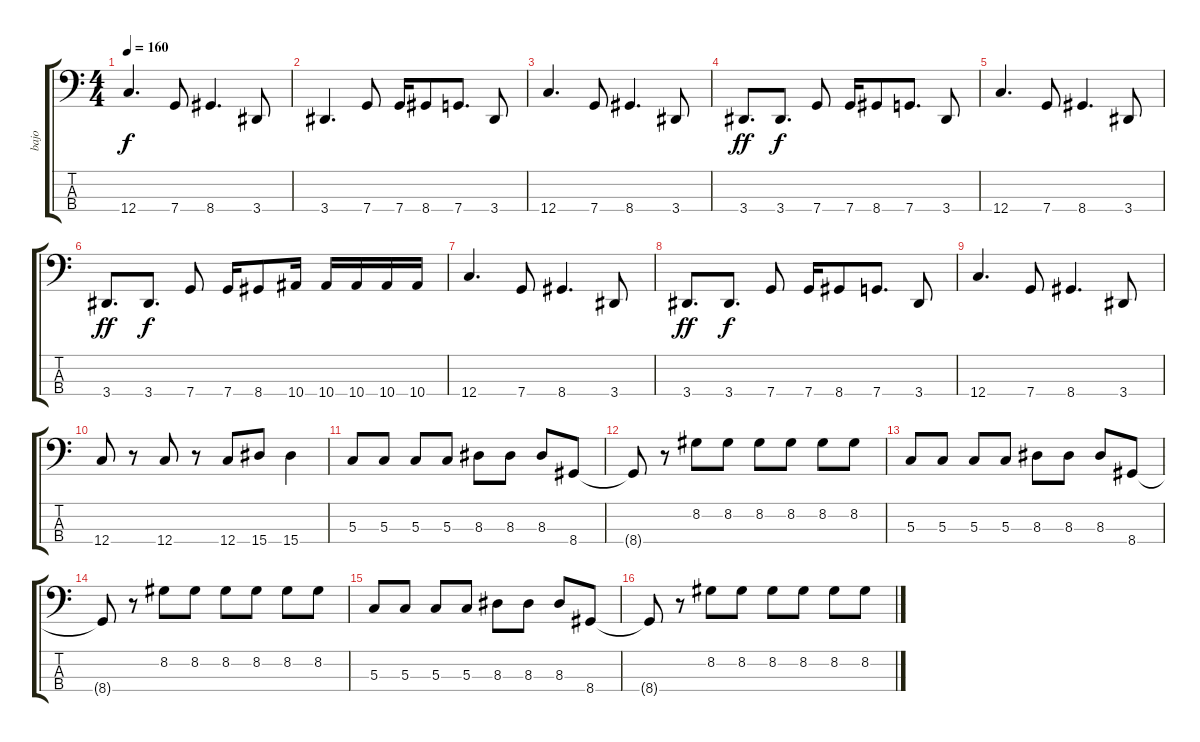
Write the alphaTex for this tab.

\track ("bajo" "bajo") {instrument electricbassfinger}
\staff {score tabs}
\tuning (F2 C2 G1 C1) {hide}
\ts (4 4)
\tempo 160
\clef f4
\ks c
12.4.4{d dy f} 7.4.8 8.4.4{d} 3.4.8 |
3.4.4{d} 7.4.8 7.4.16 8.4.8 7.4.8{d} 3.4.8 |
12.4.4{d} 7.4.8 8.4.4{d} 3.4.8 |
3.4.8{d dy ff} 3.4.8{d dy f} 7.4.8 7.4.16 8.4.8 7.4.8{d} 3.4.8 |
12.4.4{d} 7.4.8 8.4.4{d} 3.4.8 |
3.4.8{d dy ff} 3.4.8{d dy f} 7.4.8 7.4.16 8.4.8 10.4.16 10.4.16 10.4.16 10.4.16 10.4.16 |
12.4.4{d} 7.4.8 8.4.4{d} 3.4.8 |
3.4.8{d dy ff} 3.4.8{d dy f} 7.4.8 7.4.16 8.4.8 7.4.8{d} 3.4.8 |
12.4.4{d} 7.4.8 8.4.4{d} 3.4.8 |
12.4.8 r.8 12.4.8 r.8 12.4.8 15.4.8 15.4.4 |
5.3.8 5.3.8 5.3.8 5.3.8 8.3.8 8.3.8 8.3.8 8.4.8 |
8.4{t}.8 r.8 8.2.8 8.2.8 8.2.8 8.2.8 8.2.8 8.2.8 |
5.3.8 5.3.8 5.3.8 5.3.8 8.3.8 8.3.8 8.3.8 8.4.8 |
8.4{t}.8 r.8 8.2.8 8.2.8 8.2.8 8.2.8 8.2.8 8.2.8 |
5.3.8 5.3.8 5.3.8 5.3.8 8.3.8 8.3.8 8.3.8 8.4.8 |
8.4{t}.8 r.8 8.2.8 8.2.8 8.2.8 8.2.8 8.2.8 8.2.8
